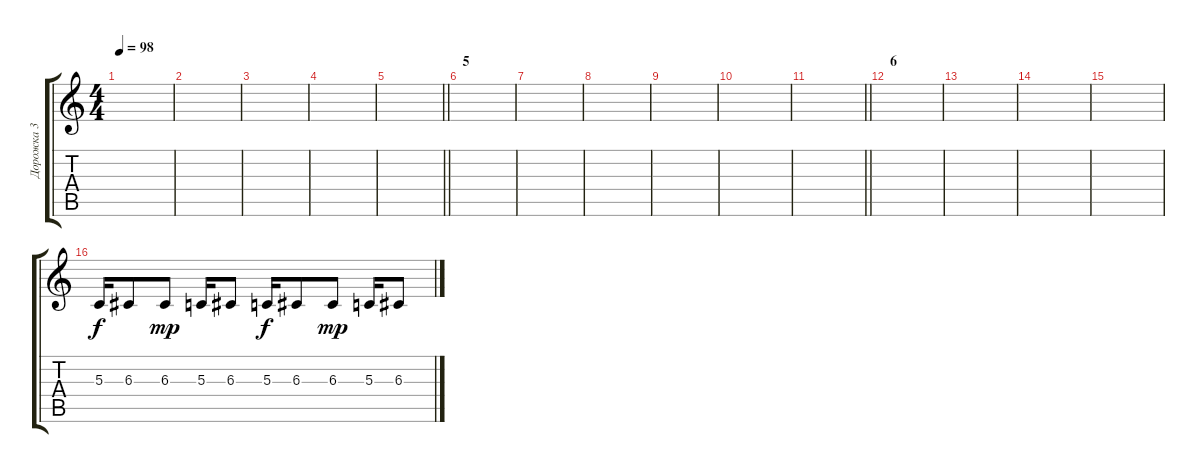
\track ("Дорожка 3" "Дорожка 3") {instrument lead6voice}
\staff {score tabs}
\tuning (E4 B3 G3 D3 A2 E2) {hide}
\ts (4 4)
\tempo 98
\clef g2
\ks c
|
|
|
|
\barLineRight lightlight
|
\section ("" "5")
|
|
|
|
|
\barLineRight lightlight
|
\section ("" "6")
|
|
|
|
5.3.16{dy f} 6.3.8 6.3.8{dy mp} 5.3.16 6.3.8 5.3.16{dy f} 6.3.8 6.3.8{dy mp} 5.3.16 6.3.8
